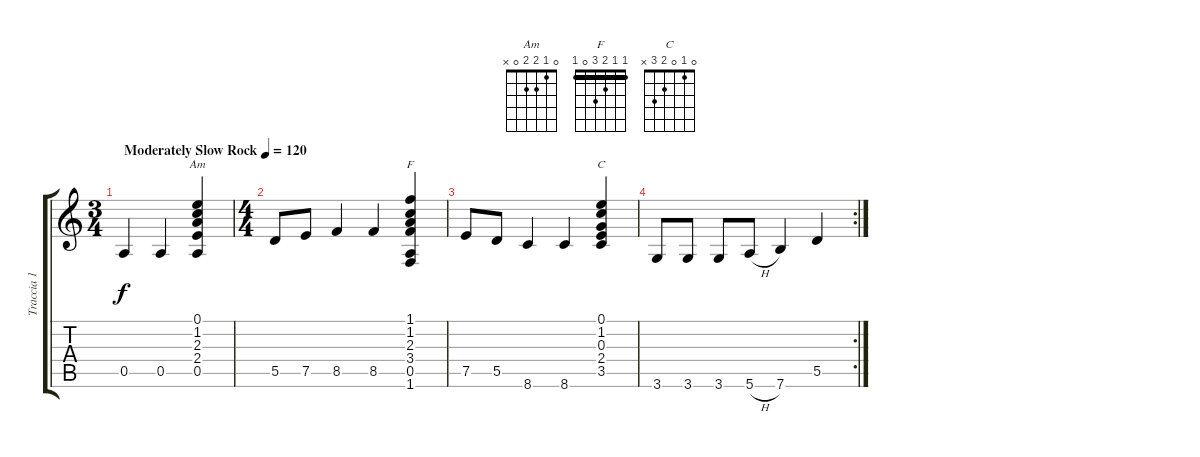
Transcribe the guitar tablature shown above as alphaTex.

\track ("Traccia 1" "Traccia 1") {instrument acousticbass}
\staff {score tabs}
\tuning (E4 B3 G3 D3 A2 E2) {hide}
\chord ("Am" 0 1 2 2 0 x)
\chord ("F" 1 1 2 3 0 1) {barre 1}
\chord ("C" 0 1 0 2 3 x)
\ts (3 4)
\tempo (120 "Moderately Slow Rock")
\clef g2
\ks c
0.5.4{dy f instrument acousticbass} 0.5.4 (0.1 1.2 2.3 2.4 0.5).4{ch "Am"} |
\ts (4 4)
5.5.8 7.5.8 8.5.4 8.5.4 (1.1 1.2 2.3 3.4 0.5 1.6).4{ch "F"} |
7.5.8 5.5.8 8.6.4 8.6.4 (0.1 1.2 0.3 2.4 3.5).4{ch "C"} |
\rc 2
3.6.8 3.6.8 3.6.8 5.6{h}.8 7.6.4 5.5.4
